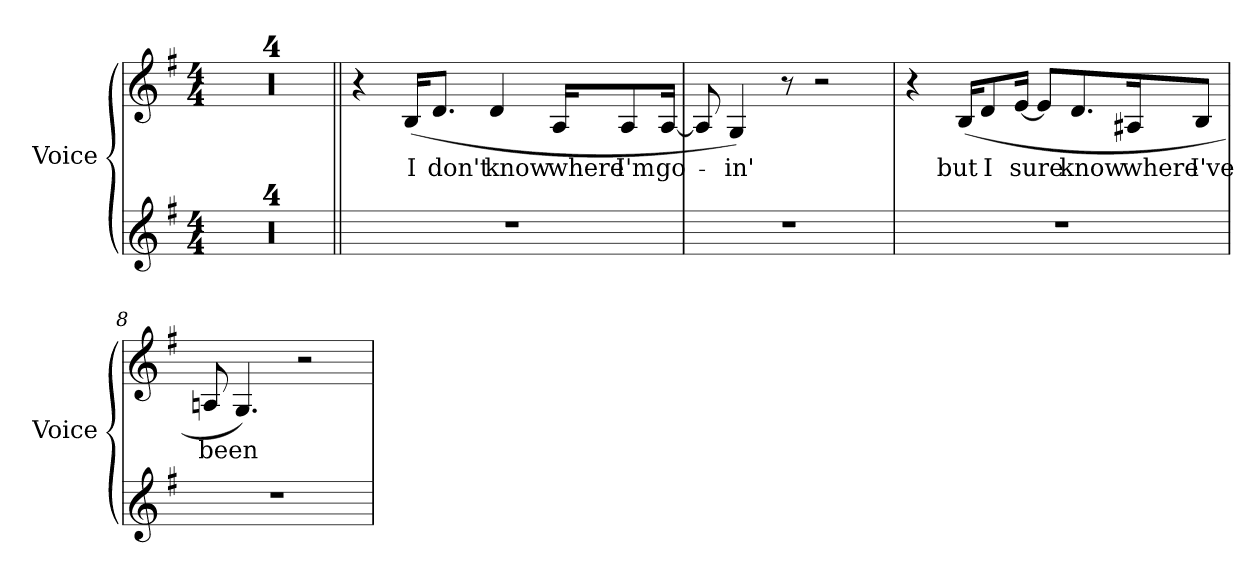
**kern	**kern	**text
*part2	*part1	*part1
*staff2	*staff1	*staff1
*I"Voice	*I"Voice	*
*I'Voice	*I'Voice	*
!!LO:PB:g=z
*clefG2	*clefG2	*
*k[f#]	*k[f#]	*
*G:	*G:	*
*M4/4	*M4/4	*
=1	=1	=1
1r	1r	.
=2	=2	=2
1r	1r	.
=3	=3	=3
1r	1r	.
=4	=4	=4
1r	1r	.
=5||	=5||	=5||
1r	4r	.
!	!	!LO:LY:b:color=#000000
.	(16Bi/KL	I
!	!	!LO:LY:b:color=#000000
.	8.di/J	don't
!	!	!LO:LY:b:color=#000000
.	4di/	know
!	!	!LO:LY:b:color=#000000
.	16Ai/KL	where
!	!	!LO:LY:b:color=#000000
.	8Ai/	I'm
!	!	!LO:LY:b:color=#000000
.	[16Ai/Jk	go-
=6	=6	=6
1r	8Ai/]	.
!	!	!LO:LY:b:color=#000000
.	4Gi/)	-in'
.	8r	.
.	2r	.
!!LO:LB:g=z
=7	=7	=7
1r	4r	.
!	!	!LO:LY:b:color=#000000
.	(16Bi/KL	but
!	!	!LO:LY:b:color=#000000
.	8di/	I
!	!	!LO:LY:b:color=#000000
.	[16ei/Jk	sure
.	8ei/L]	.
!	!	!LO:LY:b:color=#000000
.	8.di/	know
!	!	!LO:LY:b:color=#000000
.	16A#Xi/k	where
!	!	!LO:LY:b:color=#000000
.	8Bi/J	I've
=8	=8	=8
!	!	!LO:LY:b:color=#000000
1r	8Ani/	been
.	4.Gi/)	.
.	2r	.
=	=	=
*-	*-	*-
